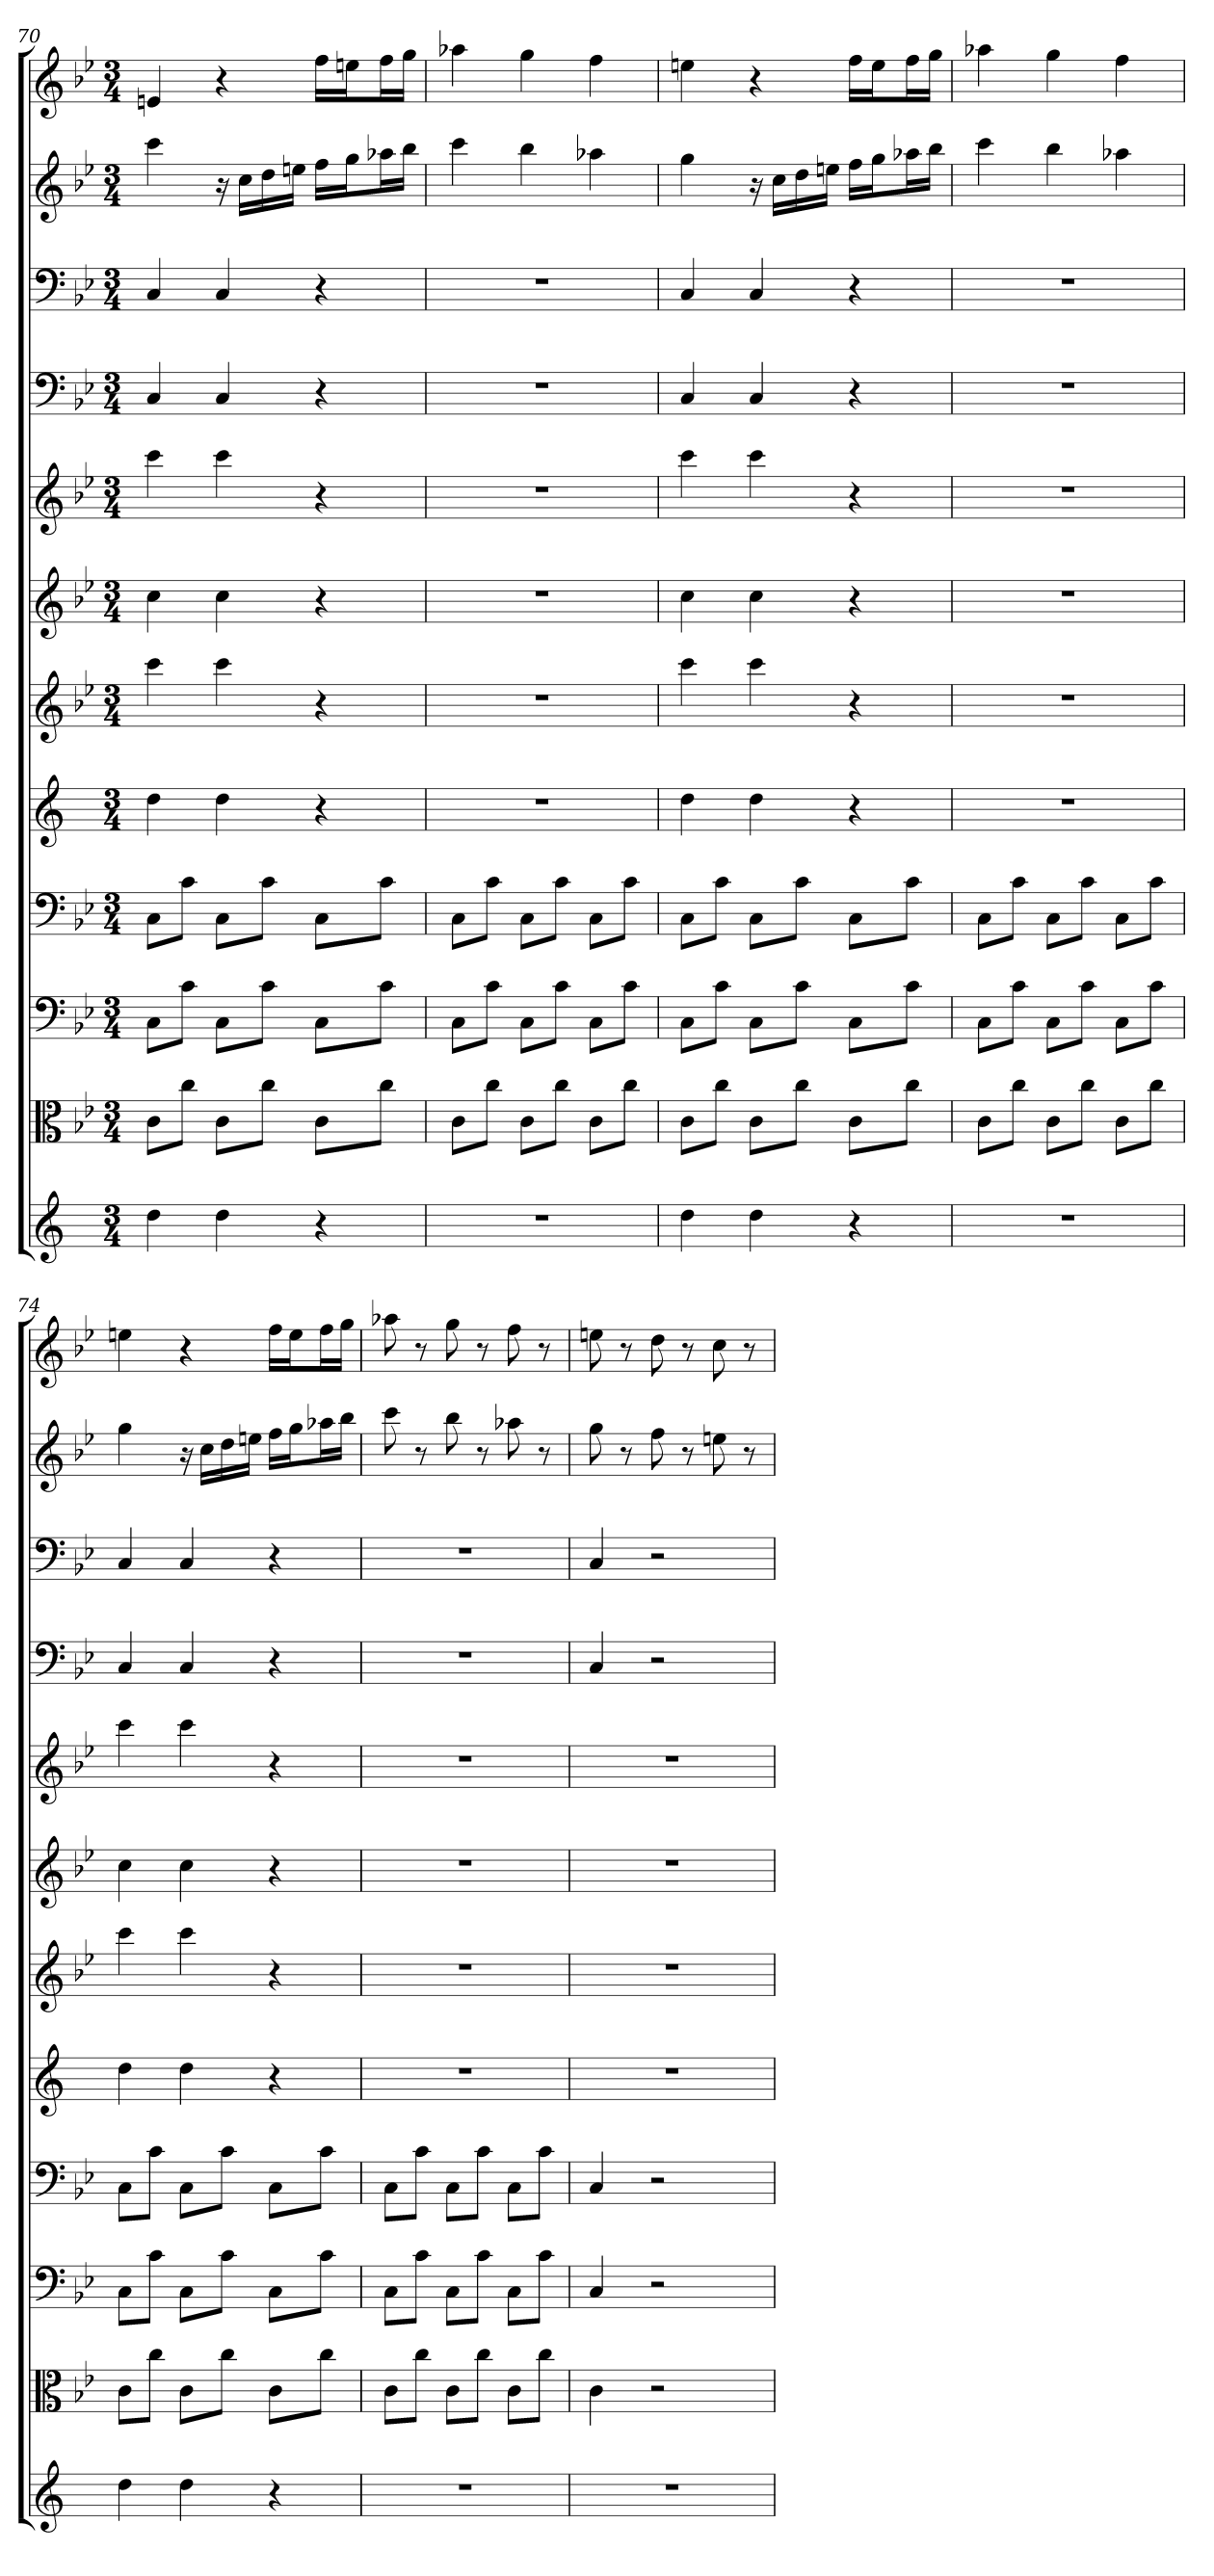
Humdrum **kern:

**kern	**kern	**kern	**kern	**kern	**kern	**kern	**kern	**kern	**kern	**kern	**kern
*part12	*part11	*part10	*part9	*part8	*part7	*part6	*part5	*part4	*part3	*part2	*part1
*staff12	*staff11	*staff10	*staff9	*staff8	*staff7	*staff6	*staff5	*staff4	*staff3	*staff2	*staff1
*	*clefC3	*clefF4	*clefF4	*	*	*	*	*clefF4	*clefF4	*	*
*k[]	*k[b-e-]	*k[b-e-]	*k[b-e-]	*k[]	*k[b-e-]	*k[b-e-]	*k[b-e-]	*k[b-e-]	*k[b-e-]	*k[b-e-]	*k[b-e-]
*M3/4	*M3/4	*M3/4	*M3/4	*M3/4	*M3/4	*M3/4	*M3/4	*M3/4	*M3/4	*M3/4	*M3/4
=70	=70	=70	=70	=70	=70	=70	=70	=70	=70	=70	=70
4dd	8c\L	8C\L	8C\L	4dd	4ccc	4cc	4ccc	4C	4C	4ccc	4en
.	8cc\J	8c\J	8c\J	.	.	.	.	.	.	.	.
4dd	8c\L	8C\L	8C\L	4dd	4ccc	4cc	4ccc	4C	4C	16r	4r
.	.	.	.	.	.	.	.	.	.	16ccLL	.
.	8cc\J	8c\J	8c\J	.	.	.	.	.	.	16dd	.
.	.	.	.	.	.	.	.	.	.	16eenJJ	.
4r	8c\L	8C\L	8C\L	4r	4r	4r	4r	4r	4r	16ffLL	16ffLL
.	.	.	.	.	.	.	.	.	.	16ggJ	16eenJ
.	8cc\J	8c\J	8c\J	.	.	.	.	.	.	16aa-XL	16ffL
.	.	.	.	.	.	.	.	.	.	16bb-JJ	16ggJJ
=71	=71	=71	=71	=71	=71	=71	=71	=71	=71	=71	=71
2.r	8c\L	8C\L	8C\L	2.r	2.r	2.r	2.r	2.r	2.r	4ccc	4aa-X
.	8cc\J	8c\J	8c\J	.	.	.	.	.	.	.	.
.	8c\L	8C\L	8C\L	.	.	.	.	.	.	4bb-	4gg
.	8cc\J	8c\J	8c\J	.	.	.	.	.	.	.	.
.	8c\L	8C\L	8C\L	.	.	.	.	.	.	4aa-X	4ff
.	8cc\J	8c\J	8c\J	.	.	.	.	.	.	.	.
=72	=72	=72	=72	=72	=72	=72	=72	=72	=72	=72	=72
4dd	8c\L	8C\L	8C\L	4dd	4ccc	4cc	4ccc	4C	4C	4gg	4een
.	8cc\J	8c\J	8c\J	.	.	.	.	.	.	.	.
4dd	8c\L	8C\L	8C\L	4dd	4ccc	4cc	4ccc	4C	4C	16r	4r
.	.	.	.	.	.	.	.	.	.	16ccLL	.
.	8cc\J	8c\J	8c\J	.	.	.	.	.	.	16dd	.
.	.	.	.	.	.	.	.	.	.	16eenJJ	.
4r	8c\L	8C\L	8C\L	4r	4r	4r	4r	4r	4r	16ffLL	16ffLL
.	.	.	.	.	.	.	.	.	.	16ggJ	16eeJ
.	8cc\J	8c\J	8c\J	.	.	.	.	.	.	16aa-XL	16ffL
.	.	.	.	.	.	.	.	.	.	16bb-JJ	16ggJJ
=73	=73	=73	=73	=73	=73	=73	=73	=73	=73	=73	=73
2.r	8c\L	8C\L	8C\L	2.r	2.r	2.r	2.r	2.r	2.r	4ccc	4aa-X
.	8cc\J	8c\J	8c\J	.	.	.	.	.	.	.	.
.	8c\L	8C\L	8C\L	.	.	.	.	.	.	4bb-	4gg
.	8cc\J	8c\J	8c\J	.	.	.	.	.	.	.	.
.	8c\L	8C\L	8C\L	.	.	.	.	.	.	4aa-X	4ff
.	8cc\J	8c\J	8c\J	.	.	.	.	.	.	.	.
=74	=74	=74	=74	=74	=74	=74	=74	=74	=74	=74	=74
4dd	8c\L	8C\L	8C\L	4dd	4ccc	4cc	4ccc	4C	4C	4gg	4een
.	8cc\J	8c\J	8c\J	.	.	.	.	.	.	.	.
4dd	8c\L	8C\L	8C\L	4dd	4ccc	4cc	4ccc	4C	4C	16r	4r
.	.	.	.	.	.	.	.	.	.	16ccLL	.
.	8cc\J	8c\J	8c\J	.	.	.	.	.	.	16dd	.
.	.	.	.	.	.	.	.	.	.	16eenJJ	.
4r	8c\L	8C\L	8C\L	4r	4r	4r	4r	4r	4r	16ffLL	16ffLL
.	.	.	.	.	.	.	.	.	.	16ggJ	16eeJ
.	8cc\J	8c\J	8c\J	.	.	.	.	.	.	16aa-XL	16ffL
.	.	.	.	.	.	.	.	.	.	16bb-JJ	16ggJJ
=75	=75	=75	=75	=75	=75	=75	=75	=75	=75	=75	=75
2.r	8c\L	8C\L	8C\L	2.r	2.r	2.r	2.r	2.r	2.r	8ccc	8aa-X
.	8cc\J	8c\J	8c\J	.	.	.	.	.	.	8r	8r
.	8c\L	8C\L	8C\L	.	.	.	.	.	.	8bb-	8gg
.	8cc\J	8c\J	8c\J	.	.	.	.	.	.	8r	8r
.	8c\L	8C\L	8C\L	.	.	.	.	.	.	8aa-X	8ff
.	8cc\J	8c\J	8c\J	.	.	.	.	.	.	8r	8r
=76	=76	=76	=76	=76	=76	=76	=76	=76	=76	=76	=76
2.r	4c	4C	4C	2.r	2.r	2.r	2.r	4C	4C	8gg	8een
.	.	.	.	.	.	.	.	.	.	8r	8r
.	2r	2r	2r	.	.	.	.	2r	2r	8ff	8dd
.	.	.	.	.	.	.	.	.	.	8r	8r
.	.	.	.	.	.	.	.	.	.	8een	8cc
.	.	.	.	.	.	.	.	.	.	8r	8r
=	=	=	=	=	=	=	=	=	=	=	=
*-	*-	*-	*-	*-	*-	*-	*-	*-	*-	*-	*-
